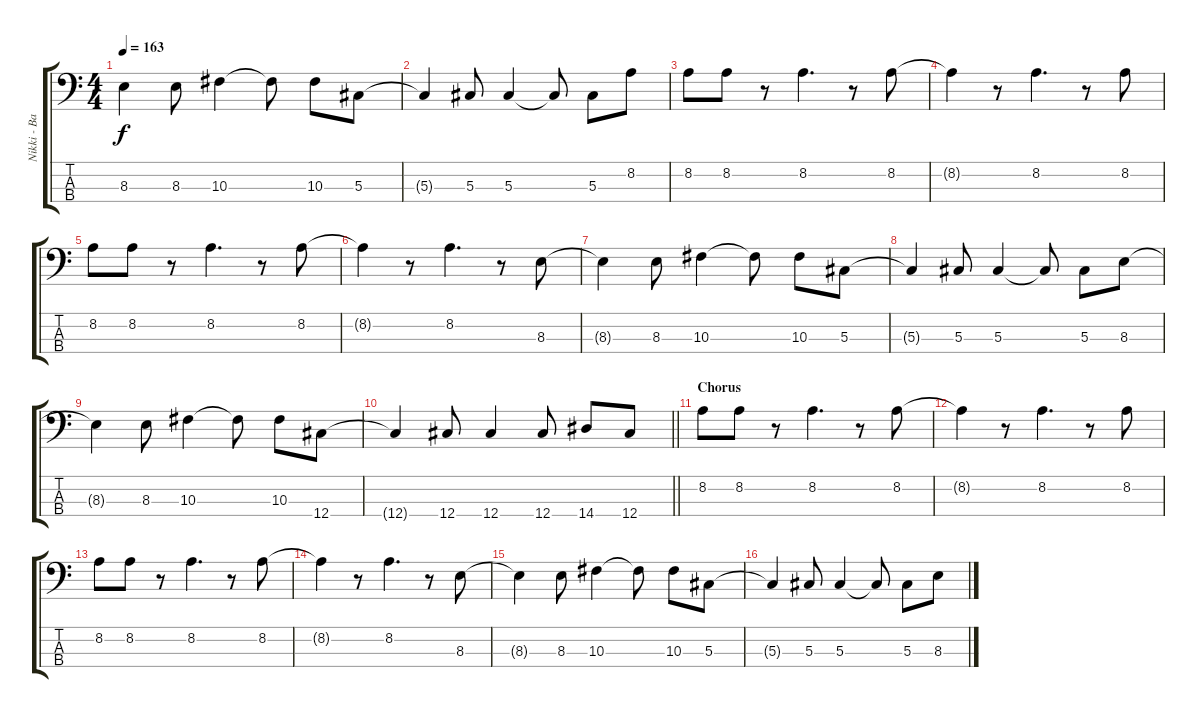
\track ("Nikki - Bass (One Octave Up) " "Nikki - Ba") {instrument electricbassfinger}
\staff {score tabs}
\tuning (Gb2 Db2 Ab1 Db1) {hide}
\ts (4 4)
\tempo 163
\clef f4
\ks c
8.3{t}.4{dy f} 8.3.8 10.3.4 10.3{t}.8 10.3.8 5.3.8 |
5.3{t}.4 5.3.8 5.3.4 5.3{t}.8 5.3.8 8.2.8 |
8.2.8 8.2.8 r.8 8.2.4{d} r.8 8.2.8 |
8.2{t}.4 r.8 8.2.4{d} r.8 8.2.8 |
8.2.8 8.2.8 r.8 8.2.4{d} r.8 8.2.8 |
8.2{t}.4 r.8 8.2.4{d} r.8 8.3.8 |
8.3{t}.4 8.3.8 10.3.4 10.3{t}.8 10.3.8 5.3.8 |
5.3{t}.4 5.3.8 5.3.4 5.3{t}.8 5.3.8 8.3.8 |
8.3{t}.4 8.3.8 10.3.4 10.3{t}.8 10.3.8 12.4.8 |
\barLineRight lightlight
12.4{t}.4 12.4.8 12.4.4 12.4.8 14.4.8 12.4.8 |
\section ("" "Chorus")
8.2.8 8.2.8 r.8 8.2.4{d} r.8 8.2.8 |
8.2{t}.4 r.8 8.2.4{d} r.8 8.2.8 |
8.2.8 8.2.8 r.8 8.2.4{d} r.8 8.2.8 |
8.2{t}.4 r.8 8.2.4{d} r.8 8.3.8 |
8.3{t}.4 8.3.8 10.3.4 10.3{t}.8 10.3.8 5.3.8 |
5.3{t}.4 5.3.8 5.3.4 5.3{t}.8 5.3.8 8.3.8
